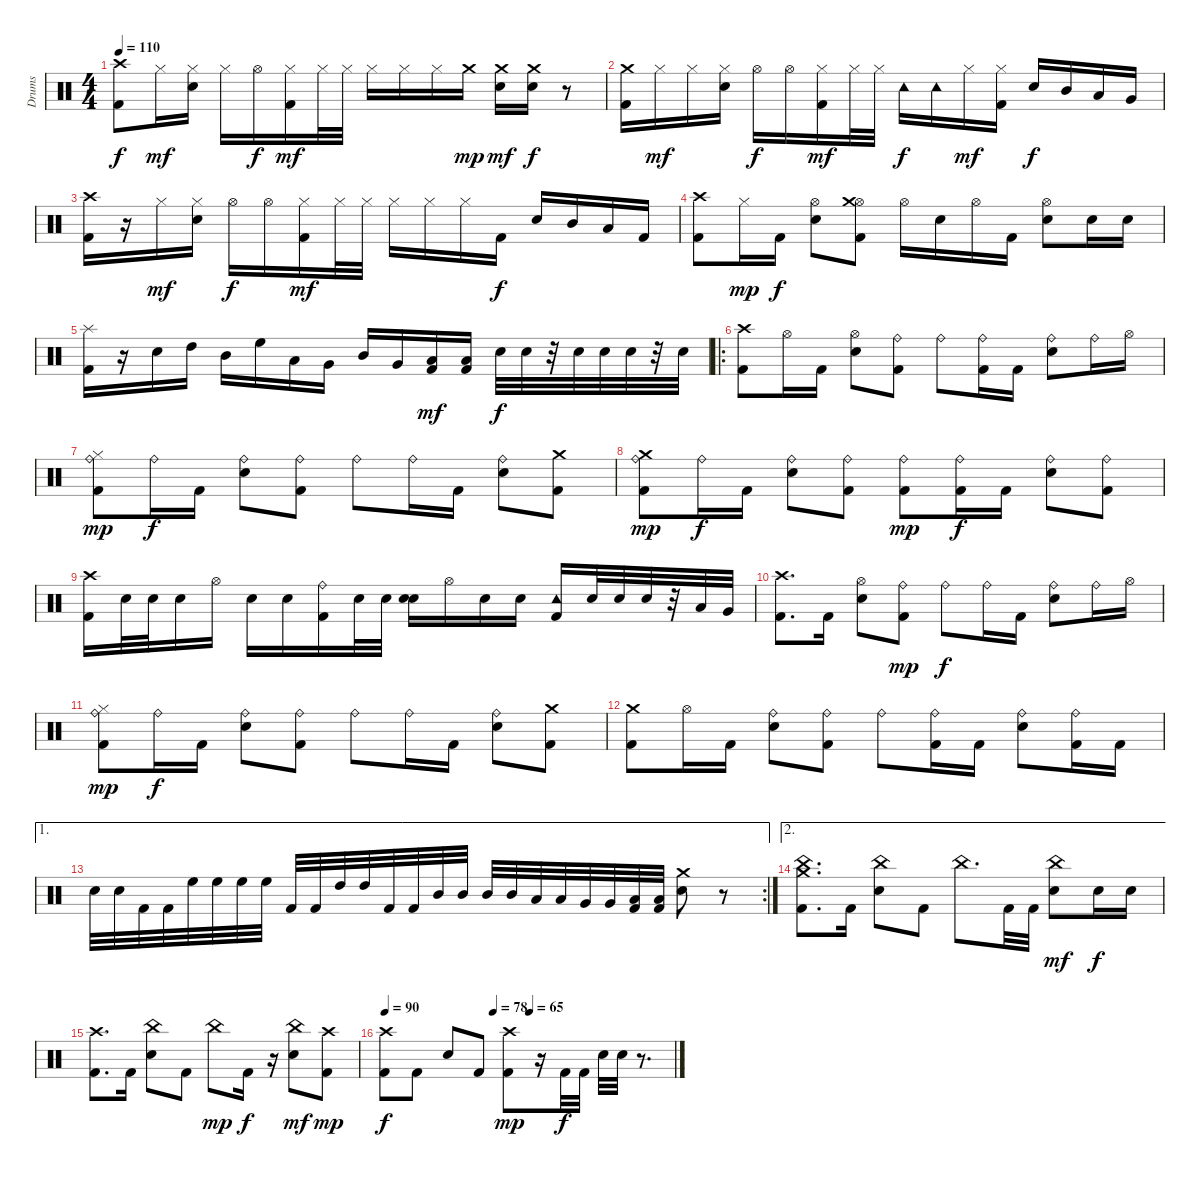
\track ("Drums" "Drums") {instrument percussion}
\staff {score}
\articulation defaults
\ts (4 4)
\tempo 110
\clef neutral
\ks c
("Kick (hit) 2" "Crash high (hit)").8{dy f} "Hi-Hat (closed)".16{dy mf} ("Electric Snare (hit)" "Hi-Hat (closed)").16 "Hi-Hat (closed)".16 "Hi-Hat (open)".16{dy f} ("Kick (hit) 2" "Hi-Hat (closed)").16{dy mf} "Hi-Hat (closed)".32 "Hi-Hat (closed)".32 "Hi-Hat (closed)".16 "Hi-Hat (closed)".16 "Hi-Hat (closed)".16 "Crash medium (hit)".16{dy mp} ("Electric Snare (hit)" "Crash medium (hit)").16{dy mf} ("Electric Snare (hit)" "Crash medium (hit)").16{dy f} r.8 |
("Crash medium (hit)" "Kick (hit) 2").16 "Hi-Hat (closed)".16{dy mf} "Hi-Hat (closed)".16 ("Electric Snare (hit)" "Hi-Hat (closed)").16 "Hi-Hat (open)".16{dy f} "Hi-Hat (open)".16 ("Kick (hit) 2" "Hi-Hat (closed)").16{dy mf} "Hi-Hat (closed)".32 "Hi-Hat (closed)".32 "Tambourine (hit)".16{dy f} "Tambourine (hit)".16 "Hi-Hat (closed)".16{dy mf} ("Kick (hit) 2" "Hi-Hat (closed)").16 "Electric Snare (hit)".16{dy f} "Mid Tom (hit)".16 "Low Tom (hit)".16 "Very Low Tom (hit)".16 |
("Crash high (hit)" "Kick (hit) 2").16 r.16 "Hi-Hat (closed)".16{dy mf} ("Electric Snare (hit)" "Hi-Hat (closed)").16 "Hi-Hat (open)".16{dy f} "Hi-Hat (open)".16 ("Kick (hit) 2" "Hi-Hat (closed)").16{dy mf} "Hi-Hat (closed)".32 "Hi-Hat (closed)".32 "Hi-Hat (closed)".16 "Hi-Hat (closed)".16 "Hi-Hat (closed)".16 "Kick (hit) 2".16{dy f} "Electric Snare (hit)".16 "Mid Tom (hit)".16 "Low Tom (hit)".16 "Kick (hit) 2".16 |
("Crash high (hit)" "Kick (hit) 2").8 "Hi-Hat (closed)".16{dy mp} "Kick (hit) 2".16{dy f} ("Electric Snare (hit)" "Hi-Hat (open)").8 ("Hi-Hat (open)" "Kick (hit) 2" "Crash medium (hit)").8 "Hi-Hat (open)".16 "Electric Snare (hit)".16 "Hi-Hat (open)".16 "Kick (hit) 2".16 ("Electric Snare (hit)" "Hi-Hat (open)").8 "Electric Snare (hit)".16 "Electric Snare (hit)".16 |
("Splash (hit)" "Kick (hit) 2").16 r.16 "Electric Snare (hit)".16 "High Tom (hit)".16 "Mid Tom (hit)".16 "High Floor Tom (hit)".16 "Low Tom (hit)".16 "Very Low Tom (hit)".16 "Mid Tom (hit)".16 "Very Low Tom (hit)".16 ("Kick (hit) 2" "Low Floor Tom (hit)").16{dy mf} ("Kick (hit) 2" "Low Floor Tom (hit)").16 "Electric Snare (hit)".32{dy f} "Electric Snare (hit)".32 r.32 "Electric Snare (hit)".32 "Electric Snare (hit)".32 "Electric Snare (hit)".32 r.32 "Electric Snare (hit)".32 |
\ro
("Crash high (hit)" "Kick (hit) 2").8 "Hi-Hat (open)".16 "Kick (hit) 2".16 ("Electric Snare (hit)" "Hi-Hat (open)").8 ("Kick (hit) 2" "Ride (bell)").8 "Ride (bell)".8 ("Kick (hit) 2" "Ride (bell)").16 "Kick (hit) 2".16 ("Electric Snare (hit)" "Ride (bell)").8 "Ride (bell)".16 "Hi-Hat (open)".16 |
("Ride (bell)" "Hi-Hat (closed)" "Kick (hit) 2").8{dy mp} "Ride (bell)".16{dy f} "Kick (hit) 2".16 ("Electric Snare (hit)" "Ride (bell)").8 ("Kick (hit) 2" "Ride (bell)").8 "Ride (bell)".8 "Ride (bell)".16 "Kick (hit) 2".16 ("Ride (bell)" "Electric Snare (hit)").8 ("Kick (hit) 2" "Crash medium (hit)").8 |
("Kick (hit) 2" "Ride (bell)" "Crash medium (hit)").8{dy mp} "Ride (bell)".16{dy f} "Kick (hit) 2".16 ("Electric Snare (hit)" "Ride (bell)").8 ("Ride (bell)" "Kick (hit) 2").8 ("Ride (bell)" "Kick (hit) 2").8{dy mp} ("Ride (bell)" "Kick (hit) 2").16{dy f} "Kick (hit) 2".16 ("Ride (bell)" "Electric Snare (hit)").8 ("Kick (hit) 2" "Ride (bell)").8 |
("Crash high (hit)" "Kick (hit) 2").16 "Electric Snare (hit)".32 "Electric Snare (hit)".32 "Electric Snare (hit)".16 "Hi-Hat (open)".16 "Electric Snare (hit)".16 "Electric Snare (hit)".16 ("Kick (hit) 2" "Ride (bell)").16 "Electric Snare (hit)".32 "Electric Snare (hit)".32 ("Electric Snare (hit)" "Electric Snare (hit)").16 "Hi-Hat (open)".16 "Electric Snare (hit)".16 "Electric Snare (hit)".16 ("Kick (hit) 2" "Tambourine (hit)").16 "Electric Snare (hit)".32 "Electric Snare (hit)".32 "Electric Snare (hit)".32 r.32 "Low Tom (hit)".32 "Very Low Tom (hit)".32 |
("Kick (hit) 2" "Crash high (hit)").8{d} "Kick (hit) 2".16 ("Electric Snare (hit)" "Hi-Hat (open)").8 ("Kick (hit) 2" "Ride (bell)").8{dy mp} "Ride (bell)".8{dy f} "Ride (bell)".16 "Kick (hit) 2".16 ("Electric Snare (hit)" "Ride (bell)").8 "Ride (bell)".16 "Hi-Hat (open)".16 |
("Ride (bell)" "Hi-Hat (closed)" "Kick (hit) 2").8{dy mp} "Ride (bell)".16{dy f} "Kick (hit) 2".16 ("Electric Snare (hit)" "Ride (bell)").8 ("Kick (hit) 2" "Ride (bell)").8 "Ride (bell)".8 "Ride (bell)".16 "Kick (hit) 2".16 ("Ride (bell)" "Electric Snare (hit)").8 ("Kick (hit) 2" "Crash medium (hit)").8 |
("Kick (hit) 2" "Crash medium (hit)").8 "Hi-Hat (open)".16 "Kick (hit) 2".16 ("Electric Snare (hit)" "Ride (bell)").8 ("Ride (bell)" "Kick (hit) 2").8 "Ride (bell)".8 ("Kick (hit) 2" "Ride (bell)").16 "Kick (hit) 2".16 ("Ride (bell)" "Electric Snare (hit)").8 ("Ride (bell)" "Kick (hit) 2").16 "Kick (hit) 2".16 |
\ae 1
\rc 2 "Electric Snare (hit)".32 "Electric Snare (hit)".32 "Kick (hit) 2".32 "Kick (hit) 2".32 "High Floor Tom (hit)".32 "High Floor Tom (hit)".32 "High Floor Tom (hit)".32 "High Floor Tom (hit)".32 "Kick (hit) 2".32 "Kick (hit) 2".32 "High Tom (hit)".32 "High Tom (hit)".32 "Kick (hit) 2".32 "Kick (hit) 2".32 "Mid Tom (hit)".32 "Mid Tom (hit)".32 "Mid Tom (hit)".32 "Mid Tom (hit)".32 "Low Tom (hit)".32 "Low Tom (hit)".32 "Very Low Tom (hit)".32 "Very Low Tom (hit)".32
("Low Floor Tom (hit)" "Kick (hit) 2").32 ("Low Floor Tom (hit)" "Kick (hit) 2").32 ("Electric Snare (hit)" "Crash medium (hit)").8 r.8 |
\ae 2
("Kick (hit) 2" "Crash medium (hit)" "China (hit)").8{d} "Kick (hit) 2".16 ("Electric Snare (hit)" "China (hit)").8 "Kick (hit) 2".8 "China (hit)".8{d} "Kick (hit) 2".32 "Kick (hit) 2".32 ("Electric Snare (hit)" "China (hit)").8{dy mf} "Electric Snare (hit)".16{dy f} "Electric Snare (hit)".16 |
("Crash high (hit)" "Kick (hit) 2").8{d} "Kick (hit) 2".16 ("Electric Snare (hit)" "China (hit)").8 "Kick (hit) 2".8 "China (hit)".8{dy mp} "Kick (hit) 2".16{dy f} r.16 ("Electric Snare (hit)" "China (hit)").8{dy mf} ("Kick (hit) 2" "Crash high (hit)").8{dy mp} |
\tempo 90
\tempo (78 0.375)
\tempo (65 0.5)
("Crash high (hit)" "Kick (hit) 2").8{dy f} "Kick (hit) 2".8 "Electric Snare (hit)".8 "Kick (hit) 2".8 ("Kick (hit) 2" "Crash high (hit)").8{dy mp} r.16 "Kick (hit) 2".32{dy f} "Kick (hit) 2".32 "Electric Snare (hit)".32 "Electric Snare (hit)".32 r.8{d}
